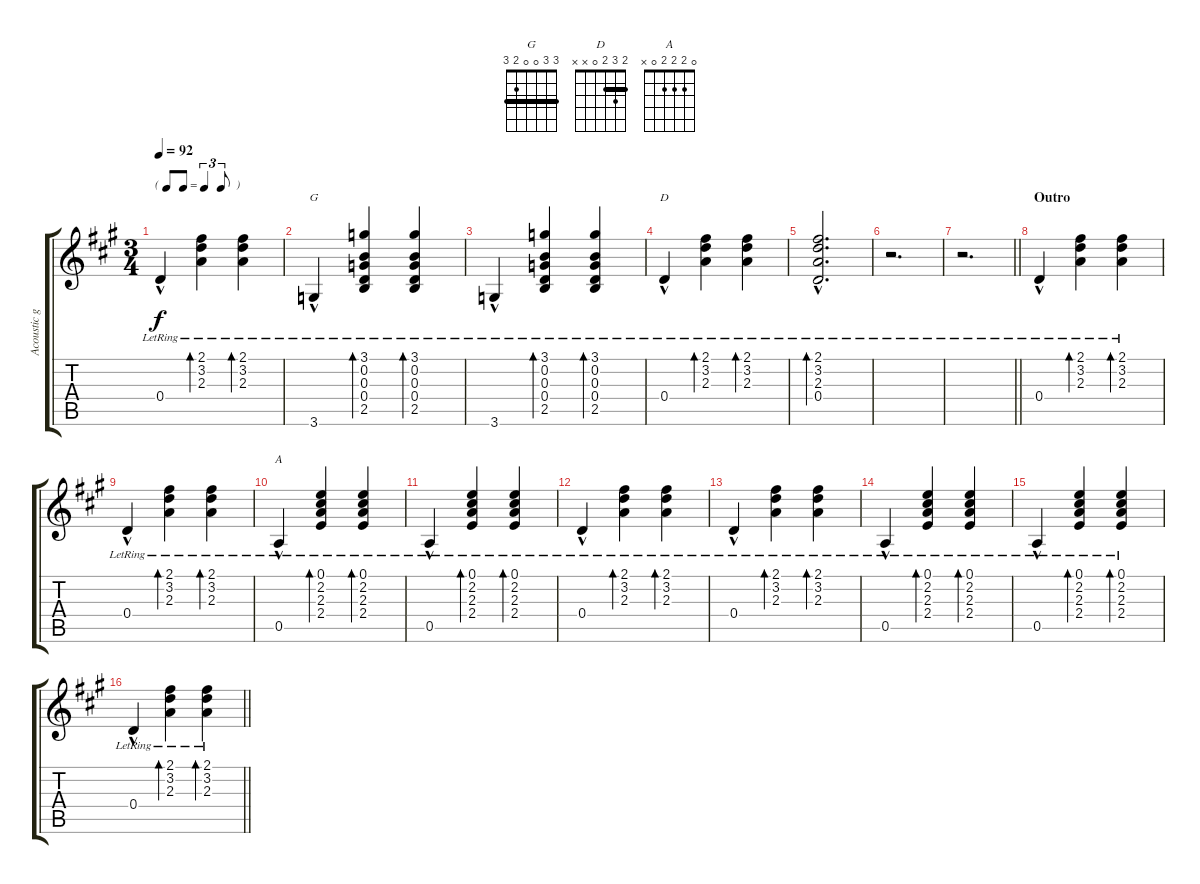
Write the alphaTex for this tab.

\track ("Acoustic guitar - McCartney" "Acoustic g") {instrument acousticguitarsteel}
\staff {score tabs}
\tuning (E4 B3 G3 D3 A2 E2) {hide}
\chord ("G" 3 3 0 0 2 3) {barre 3}
\chord ("D" 2 3 2 0 x x) {barre 2}
\chord ("A" 0 2 2 2 0 x)
\ts (3 4)
\tf triplet8th
\tempo 92
\clef g2
\ks a
0.4{hac lr}.4{dy f} (2.1{lr} 3.2{lr} 2.3{lr}).4{bd 30} (2.1{lr} 3.2{lr} 2.3{lr}).4{bd 30} |
3.6{hac lr}.4{ch "G"} (3.1{lr} 0.2{lr} 0.3{lr} 0.4{lr} 2.5{lr}).4{bd 30} (3.1{lr} 0.2{lr} 0.3{lr} 0.4{lr} 2.5{lr}).4{bd 30} |
3.6{hac lr}.4 (3.1{lr} 0.2{lr} 0.3{lr} 0.4{lr} 2.5{lr}).4{bd 30} (3.1{lr} 0.2{lr} 0.3{lr} 0.4{lr} 2.5{lr}).4{bd 30} |
0.4{hac lr}.4{ch "D"} (2.1{lr} 3.2{lr} 2.3{lr}).4{bd 30} (2.1{lr} 3.2{lr} 2.3{lr}).4{bd 30} |
(2.1{hac lr} 3.2{hac lr} 2.3{hac lr} 0.4{hac lr}).2{d bd 60} |
r.2{d} |
\barLineRight lightlight
r.2{d} |
\section ("" "Outro")
0.4{hac lr}.4 (2.1{lr} 3.2{lr} 2.3{lr}).4{bd 30} (2.1{lr} 3.2{lr} 2.3{lr}).4{bd 30} |
0.4{hac lr}.4{volume 4} (2.1{lr} 3.2{lr} 2.3{lr}).4{bd 30} (2.1{lr} 3.2{lr} 2.3{lr}).4{bd 30} |
0.5{hac lr}.4{ch "A"} (0.1{lr} 2.2{lr} 2.3{lr} 2.4{lr}).4{bd 30} (0.1{lr} 2.2{lr} 2.3{lr} 2.4{lr}).4{bd 30} |
0.5{hac lr}.4 (0.1{lr} 2.2{lr} 2.3{lr} 2.4{lr}).4{bd 30} (0.1{lr} 2.2{lr} 2.3{lr} 2.4{lr}).4{bd 30} |
0.4{hac lr}.4 (2.1{lr} 3.2{lr} 2.3{lr}).4{bd 30} (2.1{lr} 3.2{lr} 2.3{lr}).4{bd 30} |
0.4{hac lr}.4{volume 0} (2.1{lr} 3.2{lr} 2.3{lr}).4{bd 30} (2.1{lr} 3.2{lr} 2.3{lr}).4{bd 30} |
0.5{hac lr}.4 (0.1{lr} 2.2{lr} 2.3{lr} 2.4{lr}).4{bd 30} (0.1{lr} 2.2{lr} 2.3{lr} 2.4{lr}).4{bd 30} |
0.5{hac lr}.4 (0.1{lr} 2.2{lr} 2.3{lr} 2.4{lr}).4{bd 30} (0.1{lr} 2.2{lr} 2.3{lr} 2.4{lr}).4{bd 30} |
\barLineRight lightlight
0.4{hac lr}.4 (2.1{lr} 3.2{lr} 2.3{lr}).4{bd 30} (2.1{lr} 3.2{lr} 2.3{lr}).4{bd 30}
